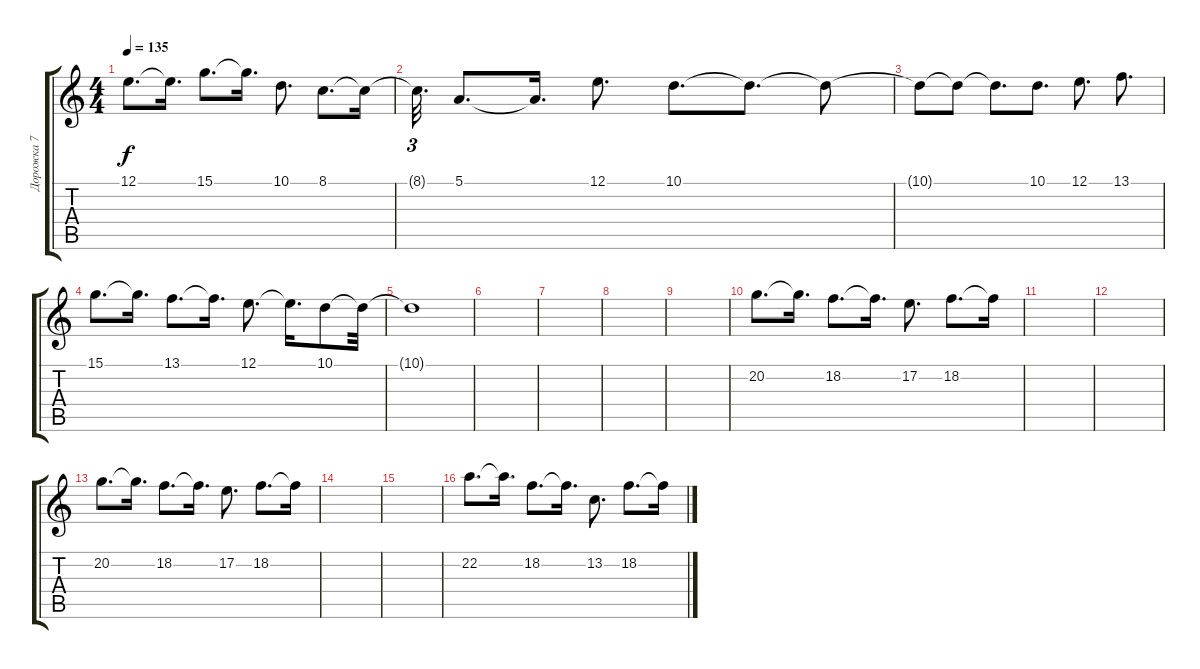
\track ("Дорожка 7" "Дорожка 7") {instrument orchestralharp}
\staff {score tabs}
\tuning (E4 B3 G3 D3 A2 E2) {hide}
\ts (4 4)
\tempo 135
\clef g2
\ks c
12.1.8{d dy f} 12.1{t}.16{d} 15.1.8{d} 15.1{t}.16{d} 10.1.8{d} 8.1.8{d} 8.1{t}.16 |
8.1{t}.32{d tu (3 2)} 5.1.8{d} 5.1{t}.16{d} 12.1.8{d} 10.1.8{d} 10.1{t}.8{d} 10.1{t}.8 |
10.1{t}.8 10.1{t}.8 10.1{t}.8{d} 10.1.8{d} 12.1.8{d} 13.1.8{d} |
15.1.8{d} 15.1{t}.16{d} 13.1.8{d} 13.1{t}.16{d} 12.1.8{d} 12.1{t}.16{d} 10.1.8 10.1{t}.32 |
10.1{t}.1 |
|
|
|
|
20.2.8{d instrument musicbox} 20.2{t}.16{d} 18.2.8{d} 18.2{t}.16{d} 17.2.8{d} 18.2.8{d} 18.2{t}.16 |
|
|
20.2.8{d} 20.2{t}.16{d} 18.2.8{d} 18.2{t}.16{d} 17.2.8{d} 18.2.8{d} 18.2{t}.16 |
|
|
22.2.8{d} 22.2{t}.16{d} 18.2.8{d} 18.2{t}.16{d} 13.2.8{d} 18.2.8{d} 18.2{t}.16
